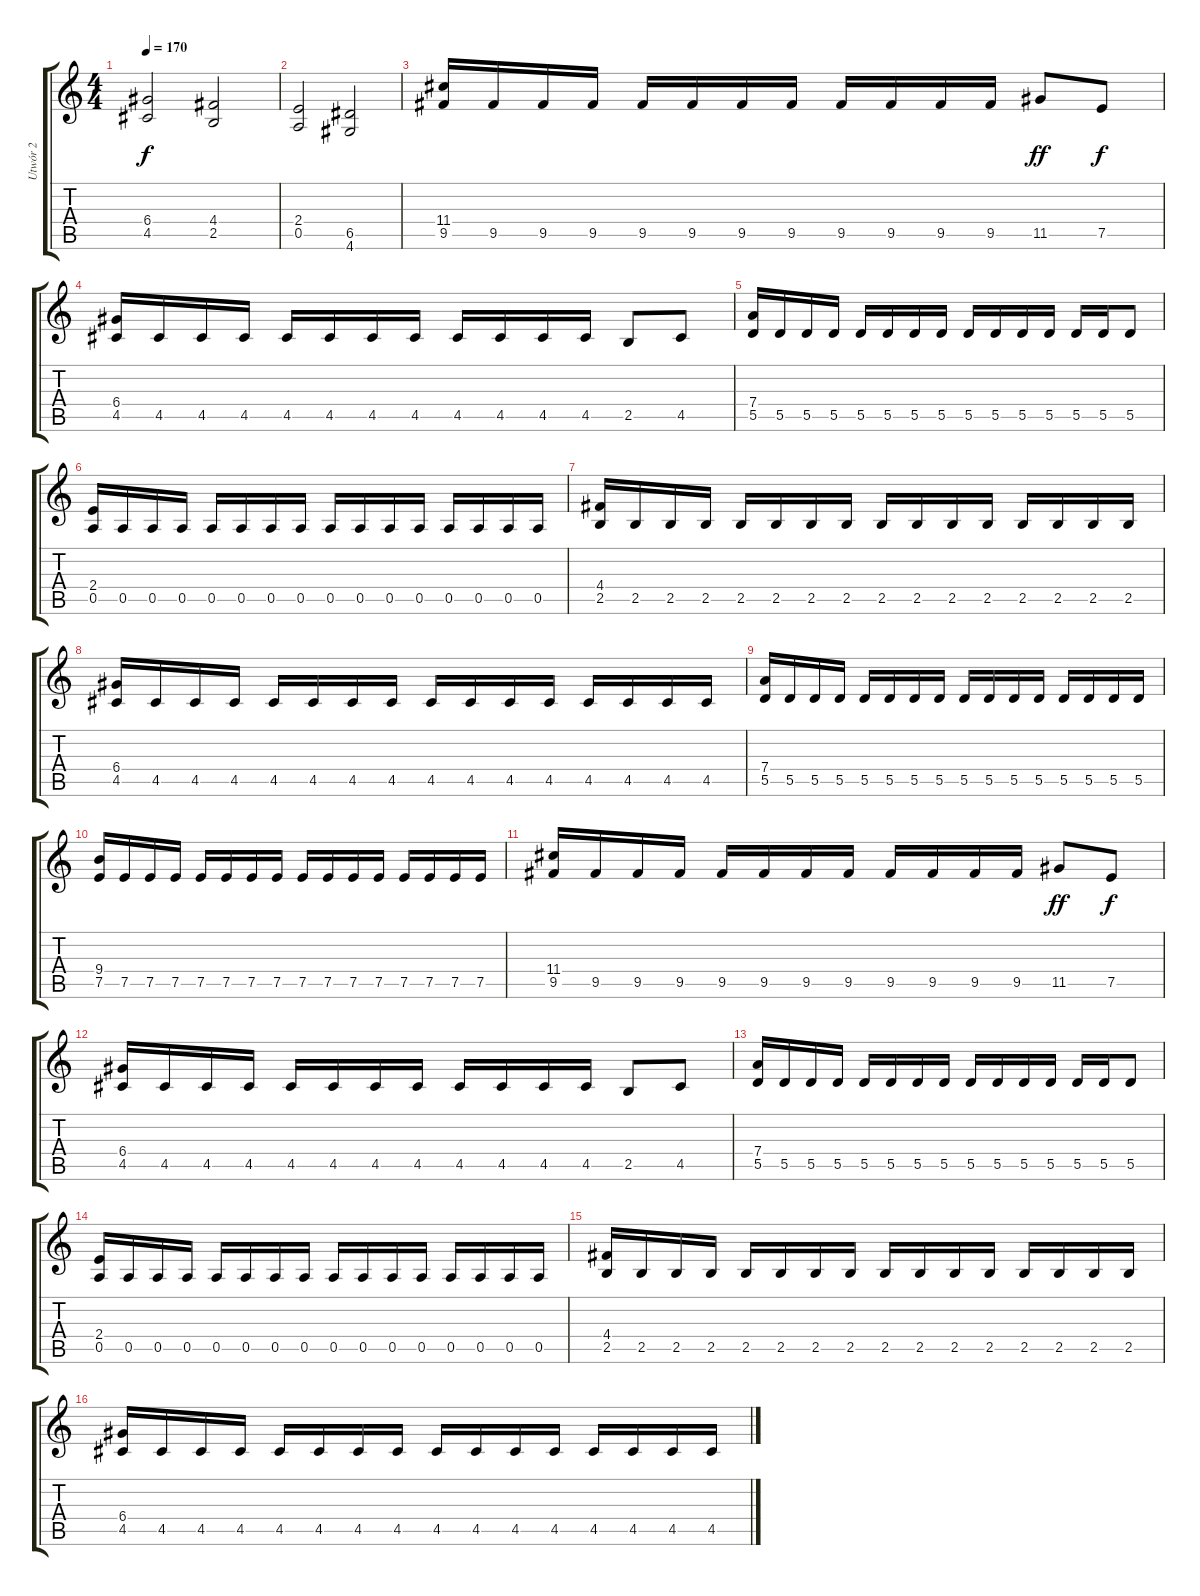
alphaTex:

\track ("Utwór 2" "Utwór 2") {instrument distortionguitar}
\staff {score tabs}
\tuning (E4 B3 G3 D3 A2 E2) {hide}
\ts (4 4)
\tempo 170
\clef g2
\ks c
(6.4 4.5).2{dy f instrument distortionguitar} (4.4 2.5).2 |
(2.4 0.5).2 (6.5 4.6).2 |
(11.4 9.5).16 9.5.16 9.5.16 9.5.16 9.5.16 9.5.16 9.5.16 9.5.16 9.5.16 9.5.16 9.5.16 9.5.16 11.5.8{dy ff} 7.5.8{dy f} |
(6.4 4.5).16 4.5.16 4.5.16 4.5.16 4.5.16 4.5.16 4.5.16 4.5.16 4.5.16 4.5.16 4.5.16 4.5.16 2.5.8 4.5.8 |
(7.4 5.5).16 5.5.16 5.5.16 5.5.16 5.5.16 5.5.16 5.5.16 5.5.16 5.5.16 5.5.16 5.5.16 5.5.16 5.5.16 5.5.16 5.5.8 |
(2.4 0.5).16 0.5.16 0.5.16 0.5.16 0.5.16 0.5.16 0.5.16 0.5.16 0.5.16 0.5.16 0.5.16 0.5.16 0.5.16 0.5.16 0.5.16 0.5.16 |
(4.4 2.5).16 2.5.16 2.5.16 2.5.16 2.5.16 2.5.16 2.5.16 2.5.16 2.5.16 2.5.16 2.5.16 2.5.16 2.5.16 2.5.16 2.5.16 2.5.16 |
(6.4 4.5).16 4.5.16 4.5.16 4.5.16 4.5.16 4.5.16 4.5.16 4.5.16 4.5.16 4.5.16 4.5.16 4.5.16 4.5.16 4.5.16 4.5.16 4.5.16 |
(7.4 5.5).16 5.5.16 5.5.16 5.5.16 5.5.16 5.5.16 5.5.16 5.5.16 5.5.16 5.5.16 5.5.16 5.5.16 5.5.16 5.5.16 5.5.16 5.5.16 |
(9.4 7.5).16 7.5.16 7.5.16 7.5.16 7.5.16 7.5.16 7.5.16 7.5.16 7.5.16 7.5.16 7.5.16 7.5.16 7.5.16 7.5.16 7.5.16 7.5.16 |
(11.4 9.5).16 9.5.16 9.5.16 9.5.16 9.5.16 9.5.16 9.5.16 9.5.16 9.5.16 9.5.16 9.5.16 9.5.16 11.5.8{dy ff} 7.5.8{dy f} |
(6.4 4.5).16 4.5.16 4.5.16 4.5.16 4.5.16 4.5.16 4.5.16 4.5.16 4.5.16 4.5.16 4.5.16 4.5.16 2.5.8 4.5.8 |
(7.4 5.5).16 5.5.16 5.5.16 5.5.16 5.5.16 5.5.16 5.5.16 5.5.16 5.5.16 5.5.16 5.5.16 5.5.16 5.5.16 5.5.16 5.5.8 |
(2.4 0.5).16 0.5.16 0.5.16 0.5.16 0.5.16 0.5.16 0.5.16 0.5.16 0.5.16 0.5.16 0.5.16 0.5.16 0.5.16 0.5.16 0.5.16 0.5.16 |
(4.4 2.5).16 2.5.16 2.5.16 2.5.16 2.5.16 2.5.16 2.5.16 2.5.16 2.5.16 2.5.16 2.5.16 2.5.16 2.5.16 2.5.16 2.5.16 2.5.16 |
(6.4 4.5).16 4.5.16 4.5.16 4.5.16 4.5.16 4.5.16 4.5.16 4.5.16 4.5.16 4.5.16 4.5.16 4.5.16 4.5.16 4.5.16 4.5.16 4.5.16
